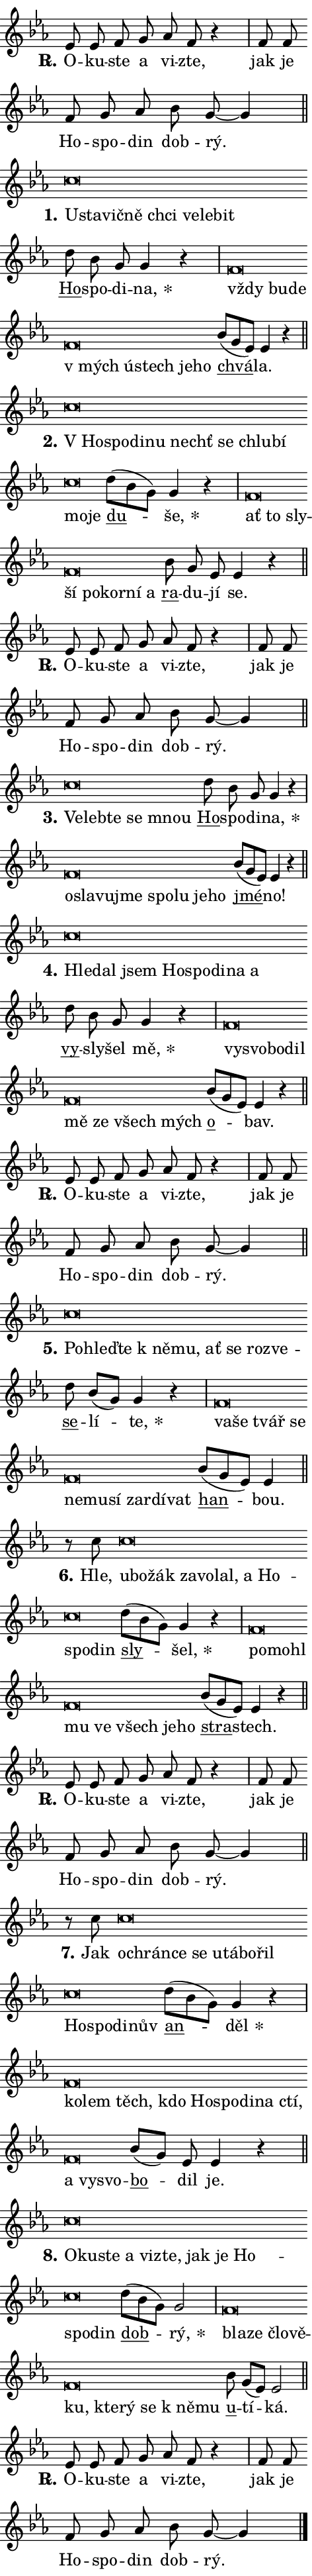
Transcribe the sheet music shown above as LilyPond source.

\version "2.24.0"
\header { tagline = "" }
\paper {
  indent = 0\cm
  top-margin = 0\cm
  right-margin = 0.13\cm % to fit lyric hyphens
  bottom-margin = 0\cm
  left-margin = 0\cm
  paper-width = 8\cm
  page-breaking = #ly:one-page-breaking
  system-system-spacing.basic-distance = #11
  score-system-spacing.basic-distance = #11
  ragged-last = ##f
}


%% Author: Thomas Morley
%% https://lists.gnu.org/archive/html/lilypond-user/2020-05/msg00002.html
#(define (line-position grob)
"Returns position of @var[grob} in current system:
   @code{'start}, if at first time-step
   @code{'end}, if at last time-step
   @code{'middle} otherwise
"
  (let* ((col (ly:item-get-column grob))
         (ln (ly:grob-object col 'left-neighbor))
         (rn (ly:grob-object col 'right-neighbor))
         (col-to-check-left (if (ly:grob? ln) ln col))
         (col-to-check-right (if (ly:grob? rn) rn col))
         (break-dir-left
           (and
             (ly:grob-property col-to-check-left 'non-musical #f)
             (ly:item-break-dir col-to-check-left)))
         (break-dir-right
           (and
             (ly:grob-property col-to-check-right 'non-musical #f)
             (ly:item-break-dir col-to-check-right))))
        (cond ((eqv? 1 break-dir-left) 'start)
              ((eqv? -1 break-dir-right) 'end)
              (else 'middle))))

#(define (tranparent-at-line-position vctor)
  (lambda (grob)
  "Relying on @code{line-position} select the relevant enry from @var{vctor}.
Used to determine transparency,"
    (case (line-position grob)
      ((end) (not (vector-ref vctor 0)))
      ((middle) (not (vector-ref vctor 1)))
      ((start) (not (vector-ref vctor 2))))))

noteHeadBreakVisibility =
#(define-music-function (break-visibility)(vector?)
"Makes @code{NoteHead}s transparent relying on @var{break-visibility}"
#{
  \override NoteHead.transparent =
    #(tranparent-at-line-position break-visibility)
#})

#(define delete-ledgers-for-transparent-note-heads
  (lambda (grob)
    "Reads whether a @code{NoteHead} is transparent.
If so this @code{NoteHead} is removed from @code{'note-heads} from
@var{grob}, which is supposed to be @code{LedgerLineSpanner}.
As a result ledgers are not printed for this @code{NoteHead}"
    (let* ((nhds-array (ly:grob-object grob 'note-heads))
           (nhds-list
             (if (ly:grob-array? nhds-array)
                 (ly:grob-array->list nhds-array)
                 '()))
           ;; Relies on the transparent-property being done before
           ;; Staff.LedgerLineSpanner.after-line-breaking is executed.
           ;; This is fragile ...
           (to-keep
             (remove
               (lambda (nhd)
                 (ly:grob-property nhd 'transparent #f))
               nhds-list)))
      ;; TODO find a better method to iterate over grob-arrays, similiar
      ;; to filter/remove etc for lists
      ;; For now rebuilt from scratch
      (set! (ly:grob-object grob 'note-heads)  '())
      (for-each
        (lambda (nhd)
          (ly:pointer-group-interface::add-grob grob 'note-heads nhd))
        to-keep))))

squashNotes = {
  \override NoteHead.X-extent = #'(-0.2 . 0.2)
  \override NoteHead.Y-extent = #'(-0.75 . 0)
  \override NoteHead.stencil =
    #(lambda (grob)
       (let ((pos (ly:grob-property grob 'staff-position)))
         (begin
           (if (< pos -7) (display "ERROR: Lower brevis then expected\n") (display ""))
           (if (<= pos -6) ly:text-interface::print ly:note-head::print))))
}
unSquashNotes = {
  \revert NoteHead.X-extent
  \revert NoteHead.Y-extent
  \revert NoteHead.stencil
}

hideNotes = \noteHeadBreakVisibility #begin-of-line-visible
unHideNotes = \noteHeadBreakVisibility #all-visible

% work-around for resetting accidentals
% https://lilypond.org/doc/v2.23/Documentation/notation/displaying-rhythms#unmetered-music
cadenzaMeasure = {
  \cadenzaOff
  \partial 1024 s1024
  \cadenzaOn
}

#(define-markup-command (accent layout props text) (markup?)
  "Underline accented syllable"
  (interpret-markup layout props
    #{\markup \override #'(offset . 4.3) \underline { #text }#}))

responsum = \markup \concat {
  "R" \hspace #-1.05 \path #0.1 #'((moveto 0 0.07) (lineto 0.9 0.8)) \hspace #0.05 "."
}

spaceSize = #0.6828661417322834 % exact space size for TeX Gyre Schola

\layout {
  \context {
    \Staff
    \remove "Time_signature_engraver"
    \override LedgerLineSpanner.after-line-breaking = #delete-ledgers-for-transparent-note-heads
  }
  \context {
    \Lyrics {
      \override LyricSpace.minimum-distance = \spaceSize
      \override LyricText.font-name = #"TeX Gyre Schola"
      \override LyricText.font-size = 1
      \override StanzaNumber.font-name = #"TeX Gyre Schola Bold"
      \override StanzaNumber.font-size = 1
    }
  }
  \context {
    \Score 
    \override NoteHead.text =
      #(lambda (grob) 
        (let ((pos (ly:grob-property grob 'staff-position)))
          #{\markup {
            \combine
              \halign #-0.55 \raise #(if (= pos -6) 0 0.5) \override #'(thickness . 2) \draw-line #'(3.2 . 0)
              \musicglyph "noteheads.sM1"
          }#}))
  }
}

% magnetic-lyrics.ily
%
%   written by
%     Jean Abou Samra <jean@abou-samra.fr>
%     Werner Lemberg <wl@gnu.org>
%
%   adapted by
%     Jiri Hon <jiri.hon@gmail.com>
%
% Version 2022-Apr-15

% https://www.mail-archive.com/lilypond-user@gnu.org/msg149350.html

#(define (Left_hyphen_pointer_engraver context)
   "Collect syllable-hyphen-syllable occurrences in lyrics and store
them in properties.  This engraver only looks to the left.  For
example, if the lyrics input is @code{foo -- bar}, it does the
following.

@itemize @bullet
@item
Set the @code{text} property of the @code{LyricHyphen} grob between
@q{foo} and @q{bar} to @code{foo}.

@item
Set the @code{left-hyphen} property of the @code{LyricText} grob with
text @q{foo} to the @code{LyricHyphen} grob between @q{foo} and
@q{bar}.
@end itemize

Use this auxiliary engraver in combination with the
@code{lyric-@/text::@/apply-@/magnetic-@/offset!} hook."
   (let ((hyphen #f)
         (text #f))
     (make-engraver
      (acknowledgers
       ((lyric-syllable-interface engraver grob source-engraver)
        (set! text grob)))
      (end-acknowledgers
       ((lyric-hyphen-interface engraver grob source-engraver)
        ;(when (not (grob::has-interface grob 'lyric-space-interface))
          (set! hyphen grob)));)
      ((stop-translation-timestep engraver)
       (when (and text hyphen)
         (ly:grob-set-object! text 'left-hyphen hyphen))
       (set! text #f)
       (set! hyphen #f)))))

#(define (lyric-text::apply-magnetic-offset! grob)
   "If the space between two syllables is less than the value in
property @code{LyricText@/.details@/.squash-threshold}, move the right
syllable to the left so that it gets concatenated with the left
syllable.

Use this function as a hook for
@code{LyricText@/.after-@/line-@/breaking} if the
@code{Left_@/hyphen_@/pointer_@/engraver} is active."
   (let ((hyphen (ly:grob-object grob 'left-hyphen #f)))
     (when hyphen
       (let ((left-text (ly:spanner-bound hyphen LEFT)))
         (when (grob::has-interface left-text 'lyric-syllable-interface)
           (let* ((common (ly:grob-common-refpoint grob left-text X))
                  (this-x-ext (ly:grob-extent grob common X))
                  (left-x-ext
                   (begin
                     ;; Trigger magnetism for left-text.
                     (ly:grob-property left-text 'after-line-breaking)
                     (ly:grob-extent left-text common X)))
                  ;; `delta` is the gap width between two syllables.
                  (delta (- (interval-start this-x-ext)
                            (interval-end left-x-ext)))
                  (details (ly:grob-property grob 'details))
                  (threshold (assoc-get 'squash-threshold details 0.2)))
             (when (< delta threshold)
               (let* (;; We have to manipulate the input text so that
                      ;; ligatures crossing syllable boundaries are not
                      ;; disabled.  For languages based on the Latin
                      ;; script this is essentially a beautification.
                      ;; However, for non-Western scripts it can be a
                      ;; necessity.
                      (lt (ly:grob-property left-text 'text))
                      (rt (ly:grob-property grob 'text))
                      (is-space (grob::has-interface hyphen 'lyric-space-interface))
                      (space (if is-space " " ""))
                      (extra-delta (if is-space spaceSize 0))
                      ;; Append new syllable.
                      (ltrt-space (if (and (string? lt) (string? rt))
                                (string-append lt space rt)
                                (make-concat-markup (list lt space rt))))
                      ;; Right-align `ltrt` to the right side.
                      (ltrt-space-markup (grob-interpret-markup
                               grob
                               (make-translate-markup
                                (cons (interval-length this-x-ext) 0)
                                (make-right-align-markup ltrt-space)))))
                 (begin
                   ;; Don't print `left-text`.
                   (ly:grob-set-property! left-text 'stencil #f)
                   ;; Set text and stencil (which holds all collected
                   ;; syllables so far) and shift it to the left.
                   (ly:grob-set-property! grob 'text ltrt-space)
                   (ly:grob-set-property! grob 'stencil ltrt-space-markup)
                   (ly:grob-translate-axis! grob (- (- delta extra-delta)) X))))))))))


#(define (lyric-hyphen::displace-bounds-first grob)
   ;; Make very sure this callback isn't triggered too early.
   (let ((left (ly:spanner-bound grob LEFT))
         (right (ly:spanner-bound grob RIGHT)))
     (ly:grob-property left 'after-line-breaking)
     (ly:grob-property right 'after-line-breaking)
     (ly:lyric-hyphen::print grob)))

squashThreshold = #0.4

\layout {
  \context {
    \Lyrics
    \consists #Left_hyphen_pointer_engraver
    \override LyricText.after-line-breaking =
      #lyric-text::apply-magnetic-offset!
    \override LyricHyphen.stencil = #lyric-hyphen::displace-bounds-first
    \override LyricText.details.squash-threshold = \squashThreshold
    \override LyricHyphen.minimum-distance = 0
    \override LyricHyphen.minimum-length = \squashThreshold
  }
}

squashText = \override LyricText.details.squash-threshold = 9999
unSquashText = \override LyricText.details.squash-threshold = \squashThreshold

leftText = \override LyricText.self-alignment-X = #LEFT
unLeftText = \revert LyricText.self-alignment-X

starOffset = #(lambda (grob) 
                (let ((x_offset (ly:self-alignment-interface::aligned-on-x-parent grob)))
                  (if (= x_offset 0) 0 (+ x_offset 1.2))))

star = #(define-music-function (syllable)(string?)
"Append star separator at the end of a syllable"
#{
  \once \override LyricText.X-offset = #starOffset
  \lyricmode { \markup {
    #syllable
    \override #'((font-name . "TeX Gyre Schola Bold")) \hspace #0.2 \lower #0.65 \larger "*"
  } }
#})

starAccent = #(define-music-function (syllable)(string?)
"Append star separator at the end of a syllable and make accent"
#{
  \once \override LyricText.X-offset = #starOffset
  \lyricmode { \markup {
    \accent #syllable
    \override #'((font-name . "TeX Gyre Schola Bold")) \hspace #0.2 \lower #0.65 \larger "*"
  } }
#})

breath = #(define-music-function (syllable)(string?)
"Append breathing indicator at the end of a syllable"
#{
  \lyricmode { \markup { #syllable "+" } }
#})

optionalBreath = #(define-music-function (syllable)(string?)
"Append optional breathing indicator at the end of a syllable"
#{
  \lyricmode { \markup { #syllable "(+)" } }
#})


\score {
    <<
        \new Voice = "melody" { \cadenzaOn \key es \major \relative { es'8 es f g as f r4 \cadenzaMeasure \bar "|" f8 f \bar "" f g as \bar "" bes g~ g4 \cadenzaMeasure \bar "||" \break } }
        \new Lyrics \lyricsto "melody" { \lyricmode { \set stanza = \responsum
O -- ku -- ste a vi -- zte, jak je Ho -- spo -- din dob -- rý. } }
    >>
    \layout {}
}

\score {
    <<
        \new Voice = "melody" { \cadenzaOn \key es \major \relative { \squashNotes c''\breve*1/16 \hideNotes \breve*1/16 \bar "" \breve*1/16 \bar "" \breve*1/16 \bar "" \breve*1/16 \bar "" \breve*1/16 \bar "" \breve*1/16 \breve*1/16 \bar "" \unHideNotes \unSquashNotes \bar "" d8 bes g g4 r \cadenzaMeasure \bar "|" \squashNotes f\breve*1/16 \hideNotes \breve*1/16 \bar "" \breve*1/16 \bar "" \breve*1/16 \bar "" \breve*1/16 \bar "" \breve*1/16 \bar "" \breve*1/16 \breve*1/16 \bar "" \unHideNotes \unSquashNotes \bar "" bes8[( g es)] es4 r \cadenzaMeasure \bar "||" \break } }
        \new Lyrics \lyricsto "melody" { \lyricmode { \set stanza = "1."
\leftText U -- \squashText sta -- vič -- ně chci ve -- le -- bit \unLeftText \unSquashText \markup \accent Ho -- spo -- di -- \star na, \leftText vždy \squashText bu -- de "v mých" ú -- stech je -- ho \unLeftText \unSquashText \markup \accent chvá -- la. } }
    >>
    \layout {}
}

\score {
    <<
        \new Voice = "melody" { \cadenzaOn \key es \major \relative { \squashNotes c''\breve*1/16 \hideNotes \breve*1/16 \bar "" \breve*1/16 \bar "" \breve*1/16 \bar "" \breve*1/16 \bar "" \breve*1/16 \bar "" \breve*1/16 \bar "" \breve*1/16 \bar "" \breve*1/16 \breve*1/16 \bar "" \unHideNotes \unSquashNotes \bar "" d8[( bes g)] g4 r \cadenzaMeasure \bar "|" \squashNotes f\breve*1/16 \hideNotes \breve*1/16 \bar "" \breve*1/16 \bar "" \breve*1/16 \bar "" \breve*1/16 \bar "" \breve*1/16 \bar "" \breve*1/16 \breve*1/16 \bar "" \unHideNotes \unSquashNotes \bar "" bes8 g es es4 r \cadenzaMeasure \bar "||" \break } }
        \new Lyrics \lyricsto "melody" { \lyricmode { \set stanza = "2."
\leftText "V Ho" -- \squashText spo -- di -- nu nechť se chlu -- bí mo -- je \unLeftText \unSquashText \markup \accent du -- \star še, \leftText ať \squashText to sly -- ší po -- kor -- ní a \unLeftText \unSquashText \markup \accent ra -- du -- jí se. } }
    >>
    \layout {}
}

\score {
    <<
        \new Voice = "melody" { \cadenzaOn \key es \major \relative { es'8 es f g as f r4 \cadenzaMeasure \bar "|" f8 f \bar "" f g as \bar "" bes g~ g4 \cadenzaMeasure \bar "||" \break } }
        \new Lyrics \lyricsto "melody" { \lyricmode { \set stanza = \responsum
O -- ku -- ste a vi -- zte, jak je Ho -- spo -- din dob -- rý. } }
    >>
    \layout {}
}

\score {
    <<
        \new Voice = "melody" { \cadenzaOn \key es \major \relative { \squashNotes c''\breve*1/16 \hideNotes \breve*1/16 \bar "" \breve*1/16 \bar "" \breve*1/16 \breve*1/16 \bar "" \unHideNotes \unSquashNotes \bar "" d8 bes g g4 r \cadenzaMeasure \bar "|" \squashNotes f\breve*1/16 \hideNotes \breve*1/16 \bar "" \breve*1/16 \bar "" \breve*1/16 \bar "" \breve*1/16 \bar "" \breve*1/16 \bar "" \breve*1/16 \breve*1/16 \bar "" \unHideNotes \unSquashNotes \bar "" bes8[( g es)] es4 r \cadenzaMeasure \bar "||" \break } }
        \new Lyrics \lyricsto "melody" { \lyricmode { \set stanza = "3."
\leftText Ve -- \squashText leb -- te se mnou \unLeftText \unSquashText \markup \accent Ho -- spo -- di -- \star na, \leftText o -- \squashText sla -- vu -- jme spo -- lu je -- ho \unLeftText \unSquashText \markup \accent jmé -- no! } }
    >>
    \layout {}
}

\score {
    <<
        \new Voice = "melody" { \cadenzaOn \key es \major \relative { \squashNotes c''\breve*1/16 \hideNotes \breve*1/16 \bar "" \breve*1/16 \bar "" \breve*1/16 \bar "" \breve*1/16 \bar "" \breve*1/16 \bar "" \breve*1/16 \breve*1/16 \bar "" \unHideNotes \unSquashNotes \bar "" d8 bes g g4 r \cadenzaMeasure \bar "|" \squashNotes f\breve*1/16 \hideNotes \breve*1/16 \bar "" \breve*1/16 \bar "" \breve*1/16 \bar "" \breve*1/16 \bar "" \breve*1/16 \bar "" \breve*1/16 \breve*1/16 \bar "" \unHideNotes \unSquashNotes \bar "" bes8[( g es)] es4 r \cadenzaMeasure \bar "||" \break } }
        \new Lyrics \lyricsto "melody" { \lyricmode { \set stanza = "4."
\leftText Hle -- \squashText dal jsem Ho -- spo -- di -- na a \unLeftText \unSquashText \markup \accent vy -- sly -- šel \star mě, \leftText vy -- \squashText svo -- bo -- dil mě ze všech mých \unLeftText \unSquashText \markup \accent o -- bav. } }
    >>
    \layout {}
}

\score {
    <<
        \new Voice = "melody" { \cadenzaOn \key es \major \relative { es'8 es f g as f r4 \cadenzaMeasure \bar "|" f8 f \bar "" f g as \bar "" bes g~ g4 \cadenzaMeasure \bar "||" \break } }
        \new Lyrics \lyricsto "melody" { \lyricmode { \set stanza = \responsum
O -- ku -- ste a vi -- zte, jak je Ho -- spo -- din dob -- rý. } }
    >>
    \layout {}
}

\score {
    <<
        \new Voice = "melody" { \cadenzaOn \key es \major \relative { \squashNotes c''\breve*1/16 \hideNotes \breve*1/16 \bar "" \breve*1/16 \bar "" \breve*1/16 \bar "" \breve*1/16 \bar "" \breve*1/16 \bar "" \breve*1/16 \bar "" \breve*1/16 \breve*1/16 \bar "" \unHideNotes \unSquashNotes \bar "" d8 bes[( g)] g4 r \cadenzaMeasure \bar "|" \squashNotes f\breve*1/16 \hideNotes \breve*1/16 \bar "" \breve*1/16 \bar "" \breve*1/16 \bar "" \breve*1/16 \bar "" \breve*1/16 \bar "" \breve*1/16 \bar "" \breve*1/16 \bar "" \breve*1/16 \breve*1/16 \bar "" \unHideNotes \unSquashNotes \bar "" bes8[( g es)] es4 \cadenzaMeasure \bar "||" \break } }
        \new Lyrics \lyricsto "melody" { \lyricmode { \set stanza = "5."
\leftText Po -- \squashText hleď -- te "k ně" -- mu, ať se roz -- ve -- \unLeftText \unSquashText \markup \accent se -- lí -- \star te, \leftText va -- \squashText še tvář se ne -- mu -- sí za -- rdí -- vat \unLeftText \unSquashText \markup \accent han -- bou. } }
    >>
    \layout {}
}

\score {
    <<
        \new Voice = "melody" { \cadenzaOn \key es \major \relative { r8 c''8 \squashNotes c\breve*1/16 \hideNotes \breve*1/16 \bar "" \breve*1/16 \bar "" \breve*1/16 \bar "" \breve*1/16 \bar "" \breve*1/16 \bar "" \breve*1/16 \bar "" \breve*1/16 \bar "" \breve*1/16 \breve*1/16 \bar "" \unHideNotes \unSquashNotes \bar "" d8[( bes g)] g4 r \cadenzaMeasure \bar "|" \squashNotes f\breve*1/16 \hideNotes \breve*1/16 \bar "" \breve*1/16 \bar "" \breve*1/16 \bar "" \breve*1/16 \bar "" \breve*1/16 \bar "" \breve*1/16 \breve*1/16 \bar "" \unHideNotes \unSquashNotes \bar "" bes8[( g es)] es4 r \cadenzaMeasure \bar "||" \break } }
        \new Lyrics \lyricsto "melody" { \lyricmode { \set stanza = "6."
Hle, \leftText u -- \squashText bo -- žák za -- vo -- lal, a Ho -- spo -- din \unLeftText \unSquashText \markup \accent sly -- \star šel, \leftText po -- \squashText mo -- hl mu ve všech je -- ho \unLeftText \unSquashText \markup \accent stra -- stech. } }
    >>
    \layout {}
}

\score {
    <<
        \new Voice = "melody" { \cadenzaOn \key es \major \relative { es'8 es f g as f r4 \cadenzaMeasure \bar "|" f8 f \bar "" f g as \bar "" bes g~ g4 \cadenzaMeasure \bar "||" \break } }
        \new Lyrics \lyricsto "melody" { \lyricmode { \set stanza = \responsum
O -- ku -- ste a vi -- zte, jak je Ho -- spo -- din dob -- rý. } }
    >>
    \layout {}
}

\score {
    <<
        \new Voice = "melody" { \cadenzaOn \key es \major \relative { r8 c''8 \squashNotes c\breve*1/16 \hideNotes \breve*1/16 \bar "" \breve*1/16 \bar "" \breve*1/16 \bar "" \breve*1/16 \bar "" \breve*1/16 \bar "" \breve*1/16 \bar "" \breve*1/16 \bar "" \breve*1/16 \bar "" \breve*1/16 \bar "" \breve*1/16 \breve*1/16 \bar "" \unHideNotes \unSquashNotes \bar "" d8[( bes g)] g4 r \cadenzaMeasure \bar "|" \squashNotes f\breve*1/16 \hideNotes \breve*1/16 \bar "" \breve*1/16 \bar "" \breve*1/16 \bar "" \breve*1/16 \bar "" \breve*1/16 \bar "" \breve*1/16 \bar "" \breve*1/16 \bar "" \breve*1/16 \bar "" \breve*1/16 \bar "" \breve*1/16 \breve*1/16 \bar "" \unHideNotes \unSquashNotes \bar "" bes8[( g)] es es4 r \cadenzaMeasure \bar "||" \break } }
        \new Lyrics \lyricsto "melody" { \lyricmode { \set stanza = "7."
Jak \leftText o -- \squashText chrán -- ce se u -- tá -- bo -- řil Ho -- spo -- di -- nův \unLeftText \unSquashText \markup \accent an -- \star děl \leftText ko -- \squashText lem těch, kdo Ho -- spo -- di -- na ctí, a vy -- svo -- \unLeftText \unSquashText \markup \accent bo -- dil je. } }
    >>
    \layout {}
}

\score {
    <<
        \new Voice = "melody" { \cadenzaOn \key es \major \relative { \squashNotes c''\breve*1/16 \hideNotes \breve*1/16 \bar "" \breve*1/16 \bar "" \breve*1/16 \bar "" \breve*1/16 \bar "" \breve*1/16 \bar "" \breve*1/16 \bar "" \breve*1/16 \bar "" \breve*1/16 \bar "" \breve*1/16 \breve*1/16 \bar "" \unHideNotes \unSquashNotes \bar "" d8[( bes g)] g2 \cadenzaMeasure \bar "|" \squashNotes f\breve*1/16 \hideNotes \breve*1/16 \bar "" \breve*1/16 \bar "" \breve*1/16 \bar "" \breve*1/16 \bar "" \breve*1/16 \bar "" \breve*1/16 \bar "" \breve*1/16 \bar "" \breve*1/16 \breve*1/16 \bar "" \unHideNotes \unSquashNotes \bar "" bes8 g[( es)] es2 \cadenzaMeasure \bar "||" \break } }
        \new Lyrics \lyricsto "melody" { \lyricmode { \set stanza = "8."
\leftText O -- \squashText ku -- ste a vi -- zte, jak je Ho -- spo -- din \unLeftText \unSquashText \markup \accent dob -- \star rý, \leftText bla -- \squashText ze člo -- vě -- ku, kte -- rý se "k ně" -- mu \unLeftText \unSquashText \markup \accent u -- tí -- ká. } }
    >>
    \layout {}
}

\score {
    <<
        \new Voice = "melody" { \cadenzaOn \key es \major \relative { es'8 es f g as f r4 \cadenzaMeasure \bar "|" f8 f \bar "" f g as \bar "" bes g~ g4 \cadenzaMeasure \bar "||" \break } \bar "|." }
        \new Lyrics \lyricsto "melody" { \lyricmode { \set stanza = \responsum
O -- ku -- ste a vi -- zte, jak je Ho -- spo -- din dob -- rý. } }
    >>
    \layout {}
}
